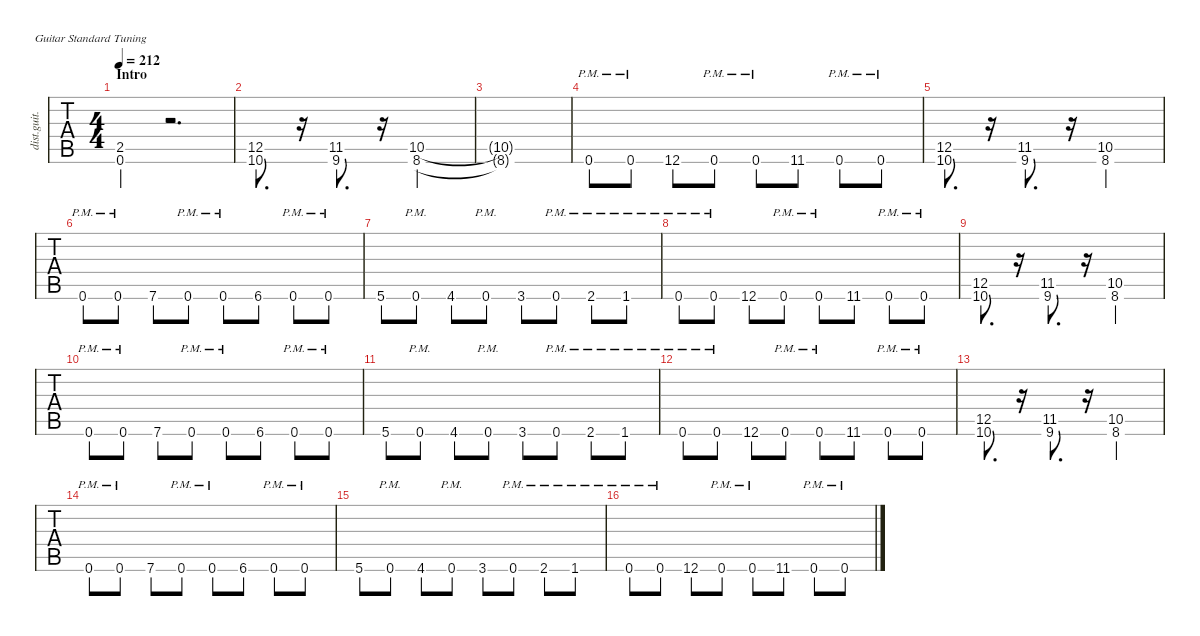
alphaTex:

\defaultSystemsLayout 4
\hideDynamics
\bracketExtendMode nobrackets
\track ("Rhythm Guitar (Kirk)" "dist.guit.") {defaultSystemsLayout 4 multiBarRest instrument distortionguitar}
\staff {tabs}
\tuning (E4 B3 G3 D3 A2 E2)
\ts (4 4)
\section ("" "Intro")
\tempo 212
\clef g2
\ks c
(0.6 2.5).4{dy mf instrument distortionguitar} r.2{d} |
(10.6 12.5).8{d} r.16 (9.6{acc #} 11.5{acc #}).8{d} r.16 (8.6 10.5).2 |
(10.5{t} 8.6{t}).1 |
0.6{pm}.8 0.6{pm}.8 12.6.8 0.6{pm}.8 0.6{pm}.8 11.6{acc #}.8 0.6{pm}.8 0.6{pm}.8 |
(10.6 12.5).8{d} r.16 (9.6{acc #} 11.5{acc #}).8{d} r.16 (8.6 10.5).2 |
0.6{pm}.8 0.6{pm}.8 7.6.8 0.6{pm}.8 0.6{pm}.8 6.6{acc #}.8 0.6{pm}.8 0.6{pm}.8 |
5.6.8 0.6{pm}.8 4.6{acc #}.8 0.6{pm}.8 3.6.8 0.6{pm}.8 2.6{pm acc #}.8 1.6{pm}.8 |
\scale
0.266665 0.6{pm}.8 0.6{pm}.8 12.6.8 0.6{pm}.8 0.6{pm}.8 11.6{acc #}.8 0.6{pm}.8 0.6{pm}.8 |
\scale
0.244445 (10.6 12.5).8{d} r.16 (9.6{acc #} 11.5{acc #}).8{d} r.16 (8.6 10.5).2 |
\scale
0.244445 0.6{pm}.8 0.6{pm}.8 7.6.8 0.6{pm}.8 0.6{pm}.8 6.6{acc #}.8 0.6{pm}.8 0.6{pm}.8 |
\scale
0.244445 5.6.8 0.6{pm}.8 4.6{acc #}.8 0.6{pm}.8 3.6.8 0.6{pm}.8 2.6{pm acc #}.8 1.6{pm}.8 |
\scale
0.266665 0.6{pm}.8 0.6{pm}.8 12.6.8 0.6{pm}.8 0.6{pm}.8 11.6{acc #}.8 0.6{pm}.8 0.6{pm}.8 |
\scale
0.244445 (10.6 12.5).8{d} r.16 (9.6{acc #} 11.5{acc #}).8{d} r.16 (8.6 10.5).2 |
\scale
0.244445 0.6{pm}.8 0.6{pm}.8 7.6.8 0.6{pm}.8 0.6{pm}.8 6.6{acc #}.8 0.6{pm}.8 0.6{pm}.8 |
\scale
0.244445 5.6.8 0.6{pm}.8 4.6{acc #}.8 0.6{pm}.8 3.6.8 0.6{pm}.8 2.6{pm acc #}.8 1.6{pm}.8 |
\scale
0.266665 0.6{pm}.8 0.6{pm}.8 12.6.8 0.6{pm}.8 0.6{pm}.8 11.6{acc #}.8 0.6{pm}.8 0.6{pm}.8
